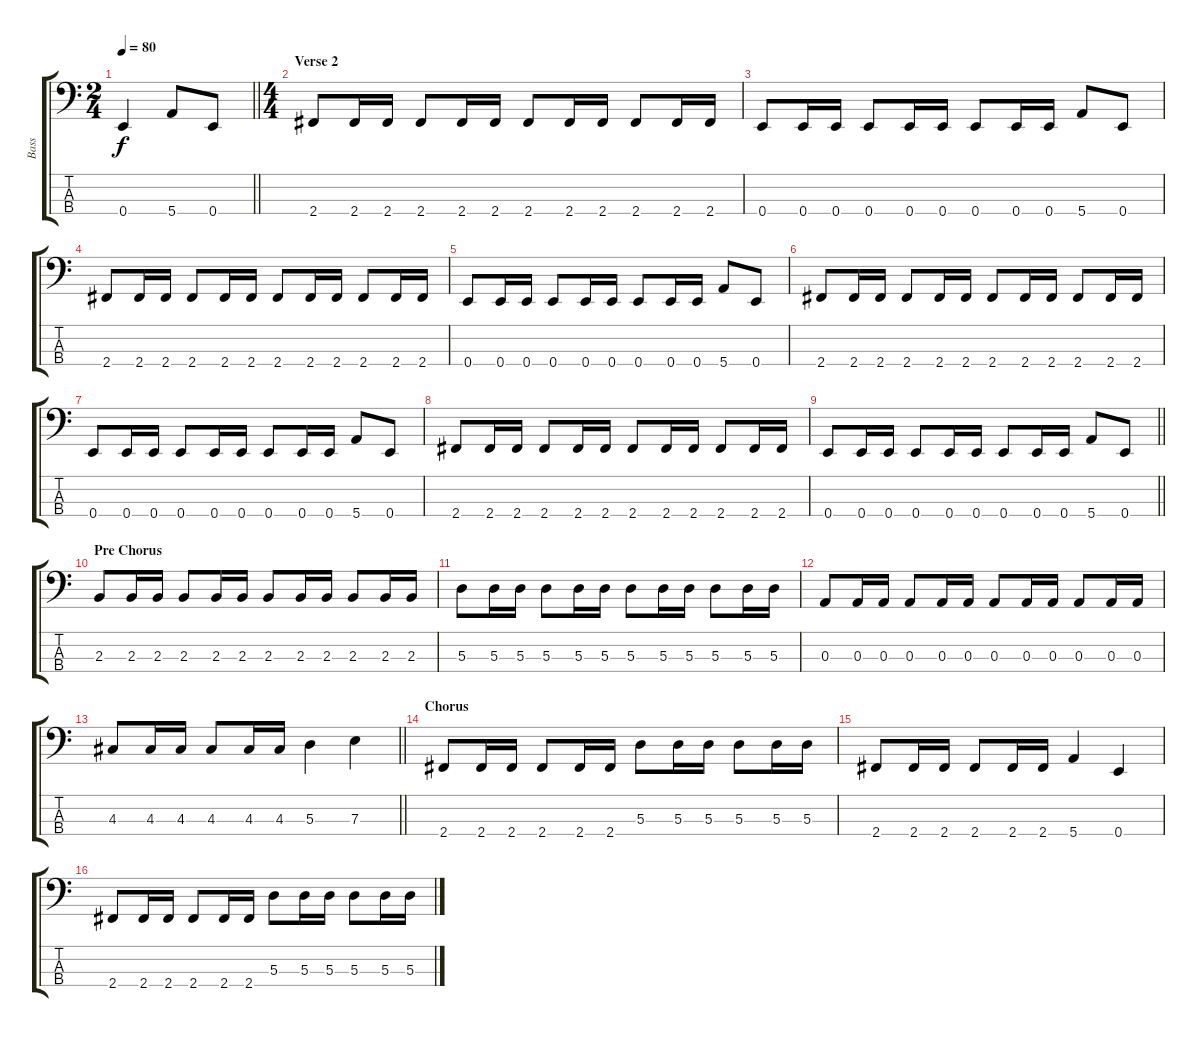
\track ("Bass" "Bass") {instrument electricbassfinger}
\staff {score tabs}
\tuning (G2 D2 A1 E1) {hide}
\ts (2 4)
\tempo 80
\clef f4
\barLineRight lightlight
\ks c
0.4{t}.4{dy f} 5.4.8 0.4.8 |
\ts (4 4)
\section ("" "Verse 2")
2.4.8 2.4.16 2.4.16 2.4.8 2.4.16 2.4.16 2.4.8 2.4.16 2.4.16 2.4.8 2.4.16 2.4.16 |
0.4.8 0.4.16 0.4.16 0.4.8 0.4.16 0.4.16 0.4.8 0.4.16 0.4.16 5.4.8 0.4.8 |
2.4.8 2.4.16 2.4.16 2.4.8 2.4.16 2.4.16 2.4.8 2.4.16 2.4.16 2.4.8 2.4.16 2.4.16 |
0.4.8 0.4.16 0.4.16 0.4.8 0.4.16 0.4.16 0.4.8 0.4.16 0.4.16 5.4.8 0.4.8 |
2.4.8 2.4.16 2.4.16 2.4.8 2.4.16 2.4.16 2.4.8 2.4.16 2.4.16 2.4.8 2.4.16 2.4.16 |
0.4.8 0.4.16 0.4.16 0.4.8 0.4.16 0.4.16 0.4.8 0.4.16 0.4.16 5.4.8 0.4.8 |
2.4.8 2.4.16 2.4.16 2.4.8 2.4.16 2.4.16 2.4.8 2.4.16 2.4.16 2.4.8 2.4.16 2.4.16 |
\barLineRight lightlight
0.4.8 0.4.16 0.4.16 0.4.8 0.4.16 0.4.16 0.4.8 0.4.16 0.4.16 5.4.8 0.4.8 |
\section ("" "Pre Chorus")
2.3.8 2.3.16 2.3.16 2.3.8 2.3.16 2.3.16 2.3.8 2.3.16 2.3.16 2.3.8 2.3.16 2.3.16 |
5.3.8 5.3.16 5.3.16 5.3.8 5.3.16 5.3.16 5.3.8 5.3.16 5.3.16 5.3.8 5.3.16 5.3.16 |
0.3.8 0.3.16 0.3.16 0.3.8 0.3.16 0.3.16 0.3.8 0.3.16 0.3.16 0.3.8 0.3.16 0.3.16 |
\barLineRight lightlight
4.3.8 4.3.16 4.3.16 4.3.8 4.3.16 4.3.16 5.3.4 7.3.4 |
\section ("" "Chorus")
2.4.8 2.4.16 2.4.16 2.4.8 2.4.16 2.4.16 5.3.8 5.3.16 5.3.16 5.3.8 5.3.16 5.3.16 |
2.4.8 2.4.16 2.4.16 2.4.8 2.4.16 2.4.16 5.4.4 0.4.4 |
2.4.8 2.4.16 2.4.16 2.4.8 2.4.16 2.4.16 5.3.8 5.3.16 5.3.16 5.3.8 5.3.16 5.3.16
